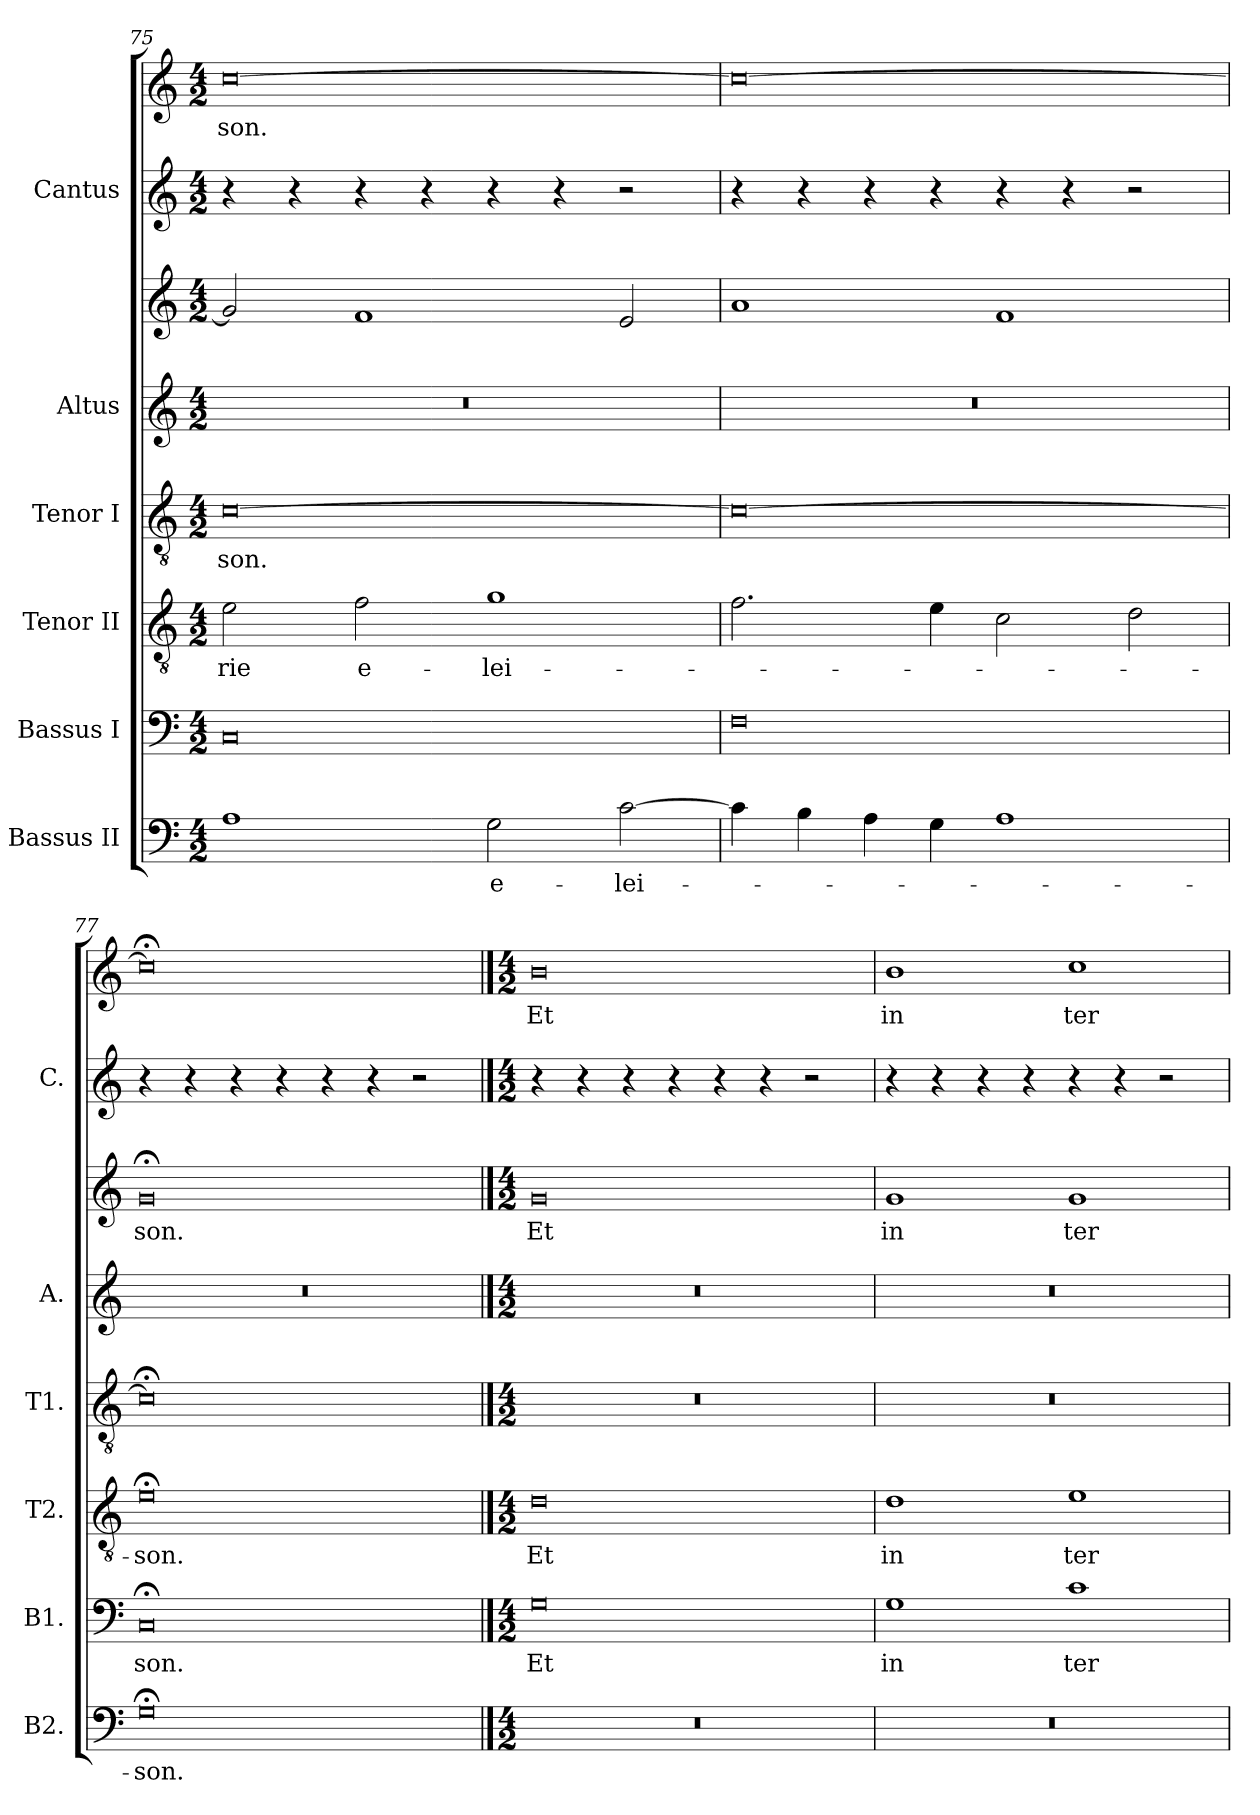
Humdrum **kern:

**kern	**text	**kern	**text	**kern	**text	**kern	**text	**kern	**kern	**text	**kern	**kern	**text
*part6	*part6	*part5	*part5	*part4	*part4	*part3	*part3	*part2	*part2	*part2	*part1	*part1	*part1
*staff8	*staff8	*staff7	*staff7	*staff6	*staff6	*staff5	*staff5	*staff4	*staff3	*staff3	*staff2	*staff1	*staff1
*I"Bassus II	*	*I"Bassus I	*	*I"Tenor II	*	*I"Tenor I	*	*I"Altus	*	*	*I"Cantus	*	*
*I'B2.	*	*I'B1.	*	*I'T2.	*	*I'T1.	*	*I'A.	*	*	*I'C.	*	*
*clefF4	*	*clefF4	*	*clefGv2	*	*clefGv2	*	*clefG2	*clefG2	*	*clefG2	*clefG2	*
*	*	*	*	*ITrd7c12	*	*ITrd7c12	*	*	*	*	*	*	*
*k[]	*	*k[]	*	*k[]	*	*k[]	*	*k[]	*k[]	*	*k[]	*k[]	*
*C:	*	*C:	*	*C:	*	*C:	*	*C:	*C:	*	*C:	*C:	*
*M4/2	*	*M4/2	*	*M4/2	*	*M4/2	*	*M4/2	*M4/2	*	*M4/2	*M4/2	*
=75	=75	=75	=75	=75	=75	=75	=75	=75	=75	=75	=75	=75	=75
!	!	!	!	!	!LO:LY:b:color=#000000	!	!	!	!	!	!	!	!
!	!	!	!	!	!	!	!LO:LY:b:color=#000000	!LO:N:vis=1	!	!	!	!	!
!	!	!	!	!	!	!	!	!	!	!	!	!	!LO:LY:b:color=#000000
1Ai	.	0Ci	.	2Ei\	-rie	[0Ci	-son.	0r	2gi/]	.	4r	[0cci	-son.
.	.	.	.	.	.	.	.	.	.	.	4r	.	.
!	!	!	!	!	!LO:LY:b:color=#000000	!	!	!	!	!	!	!	!
.	.	.	.	2Fi\	e-	.	.	.	1fi	.	4r	.	.
.	.	.	.	.	.	.	.	.	.	.	4r	.	.
!	!LO:LY:b:color=#000000	!	!	!	!	!	!	!	!	!	!	!	!
!	!	!	!	!	!LO:LY:b:color=#000000	!	!	!	!	!	!	!	!
2Gi\	e-	.	.	1Gi	-lei-	.	.	.	.	.	4r	.	.
.	.	.	.	.	.	.	.	.	.	.	4r	.	.
!	!LO:LY:b:color=#000000	!	!	!	!	!	!	!	!	!	!	!	!
[2ci\	-lei-	.	.	.	.	.	.	.	2ei/	.	2r	.	.
=76	=76	=76	=76	=76	=76	=76	=76	=76	=76	=76	=76	=76	=76
!	!	!	!	!	!	!	!	!LO:N:vis=1	!	!	!	!	!
4ci\]	.	0Fi	.	2.Fi\	.	0Ci_	.	0r	1ai	.	4r	0cci_	.
4Bi\	.	.	.	.	.	.	.	.	.	.	4r	.	.
4Ai\	.	.	.	.	.	.	.	.	.	.	4r	.	.
4Gi\	.	.	.	4Ei\	.	.	.	.	.	.	4r	.	.
1Ai	.	.	.	2Ci\	.	.	.	.	1fi	.	4r	.	.
.	.	.	.	.	.	.	.	.	.	.	4r	.	.
.	.	.	.	2Di\	.	.	.	.	.	.	2r	.	.
=77	=77	=77	=77	=77	=77	=77	=77	=77	=77	=77	=77	=77	=77
!	!LO:LY:b:color=#000000	!	!	!	!	!	!	!	!	!	!	!	!
!	!	!	!LO:LY:b:color=#000000	!	!	!	!	!	!	!	!	!	!
!	!	!	!	!	!LO:LY:b:color=#000000	!	!	!LO:N:vis=1	!	!	!	!	!
!	!	!	!	!	!	!	!	!	!	!LO:LY:b:color=#000000	!	!	!
0G;i	-son.	0C;i	-son.	0E;i	-son.	0C;i]	.	0r	0g;i	-son.	4r	0cc;i]	.
.	.	.	.	.	.	.	.	.	.	.	4r	.	.
.	.	.	.	.	.	.	.	.	.	.	4r	.	.
.	.	.	.	.	.	.	.	.	.	.	4r	.	.
.	.	.	.	.	.	.	.	.	.	.	4r	.	.
.	.	.	.	.	.	.	.	.	.	.	4r	.	.
.	.	.	.	.	.	.	.	.	.	.	2r	.	.
!!LO:PB:g=z
==1	==1	==1	==1	==1	==1	==1	==1	==1	==1	==1	==1	==1	==1
*M4/2	*	*M4/2	*	*M4/2	*	*M4/2	*	*M4/2	*M4/2	*	*M4/2	*M4/2	*
!LO:N:vis=1	!	!	!	!	!	!	!	!	!	!	!	!	!
!	!	!	!LO:LY:b:color=#000000	!	!	!	!	!	!	!	!	!	!
!	!	!	!	!	!LO:LY:b:color=#000000	!LO:N:vis=1	!	!LO:N:vis=1	!	!	!	!	!
!	!	!	!	!	!	!	!	!	!	!LO:LY:b:color=#000000	!	!	!
!	!	!	!	!	!	!	!	!	!	!	!	!	!LO:LY:b:color=#000000
0r	.	0Gi	Et	0Di	Et	0r	.	0r	0gi	Et	4r	0bi	Et
.	.	.	.	.	.	.	.	.	.	.	4r	.	.
.	.	.	.	.	.	.	.	.	.	.	4r	.	.
.	.	.	.	.	.	.	.	.	.	.	4r	.	.
.	.	.	.	.	.	.	.	.	.	.	4r	.	.
.	.	.	.	.	.	.	.	.	.	.	4r	.	.
.	.	.	.	.	.	.	.	.	.	.	2r	.	.
=2	=2	=2	=2	=2	=2	=2	=2	=2	=2	=2	=2	=2	=2
!LO:N:vis=1	!	!	!	!	!	!	!	!	!	!	!	!	!
!	!	!	!LO:LY:b:color=#000000	!	!	!	!	!	!	!	!	!	!
!	!	!	!	!	!LO:LY:b:color=#000000	!LO:N:vis=1	!	!LO:N:vis=1	!	!	!	!	!
!	!	!	!	!	!	!	!	!	!	!LO:LY:b:color=#000000	!	!	!
!	!	!	!	!	!	!	!	!	!	!	!	!	!LO:LY:b:color=#000000
0r	.	1Gi	in	1Di	in	0r	.	0r	1gi	in	4r	1bi	in
.	.	.	.	.	.	.	.	.	.	.	4r	.	.
.	.	.	.	.	.	.	.	.	.	.	4r	.	.
.	.	.	.	.	.	.	.	.	.	.	4r	.	.
!	!	!	!LO:LY:b:color=#000000	!	!	!	!	!	!	!	!	!	!
!	!	!	!	!	!LO:LY:b:color=#000000	!	!	!	!	!	!	!	!
!	!	!	!	!	!	!	!	!	!	!LO:LY:b:color=#000000	!	!	!
!	!	!	!	!	!	!	!	!	!	!	!	!	!LO:LY:b:color=#000000
.	.	1ci	ter-	1Ei	ter-	.	.	.	1gi	ter-	4r	1cci	ter-
.	.	.	.	.	.	.	.	.	.	.	4r	.	.
.	.	.	.	.	.	.	.	.	.	.	2r	.	.
=	=	=	=	=	=	=	=	=	=	=	=	=	=
*-	*-	*-	*-	*-	*-	*-	*-	*-	*-	*-	*-	*-	*-
